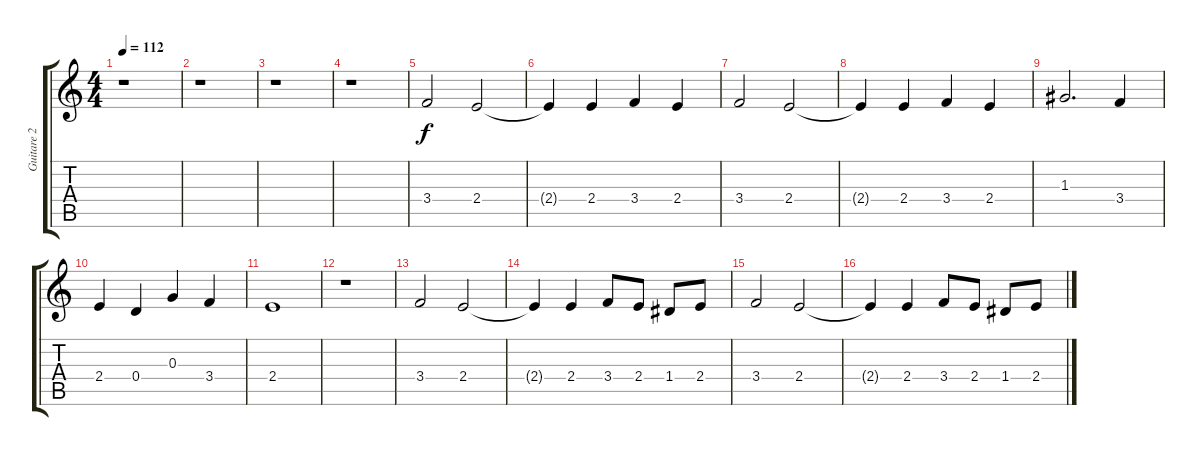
\track ("Guitare 2" "Guitare 2") {instrument acousticguitarnylon}
\staff {score tabs}
\tuning (E4 B3 G3 D3 A2 E2) {hide}
\ts (4 4)
\tempo 112
\clef g2
\ks c
r.1{dy ff} |
r.1 |
r.1 |
r.1 |
3.4.2{dy f} 2.4.2 |
2.4{t}.4 2.4.4 3.4.4 2.4.4 |
3.4.2 2.4.2 |
2.4{t}.4 2.4.4 3.4.4 2.4.4 |
1.3.2{d} 3.4.4 |
2.4.4 0.4.4 0.3.4 3.4.4 |
2.4.1 |
r.1 |
3.4.2 2.4.2 |
2.4{t}.4 2.4.4 3.4.8 2.4.8 1.4.8 2.4.8 |
3.4.2 2.4.2 |
2.4{t}.4 2.4.4 3.4.8 2.4.8 1.4.8 2.4.8
